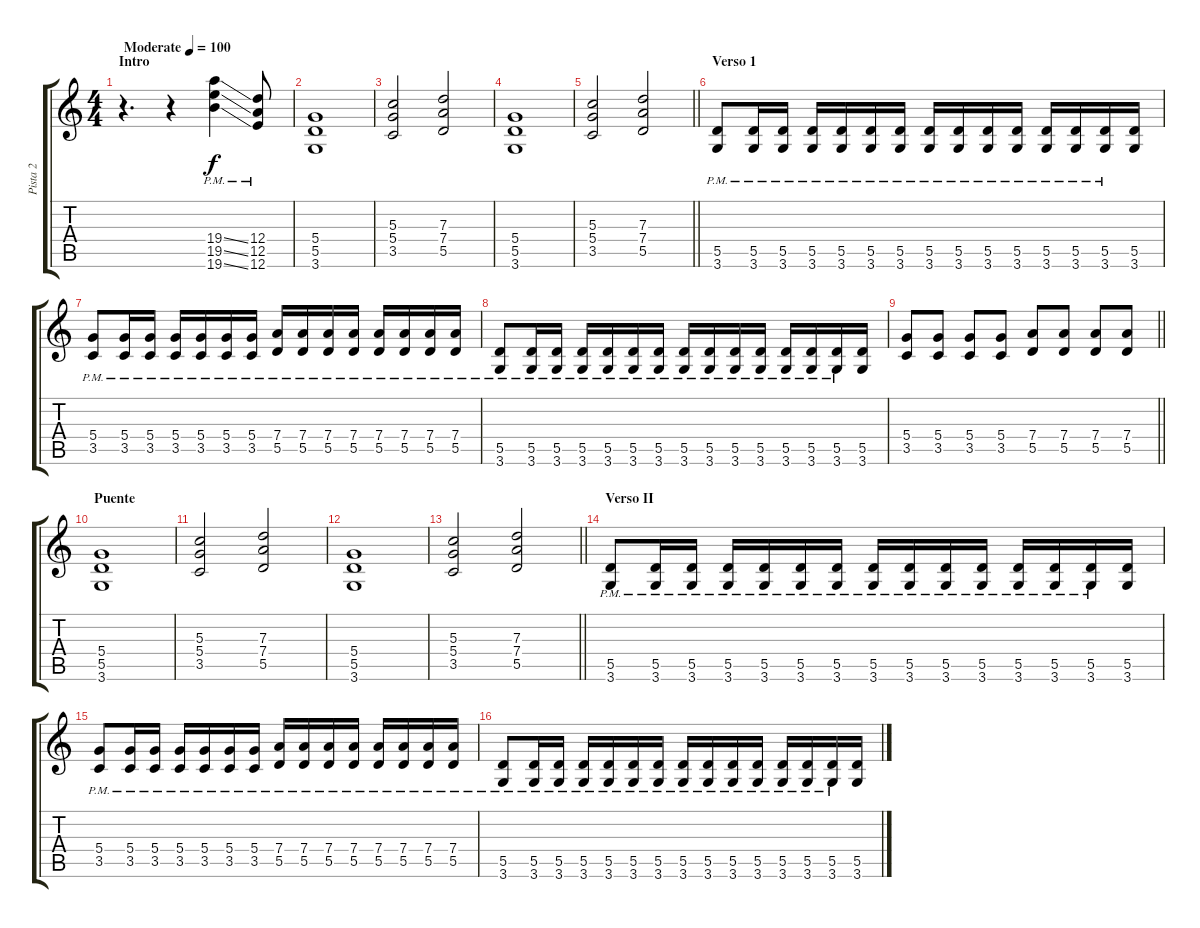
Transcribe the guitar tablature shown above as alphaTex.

\track ("Pista 2" "Pista 2") {instrument distortionguitar}
\staff {score tabs}
\tuning (E4 B3 G3 D3 A2 E2) {hide}
\ts (4 4)
\section ("" "Intro")
\tempo (100 "Moderate")
\clef g2
\ks c
r.4{d dy f instrument distortionguitar} r.4 (19.4{ss pm} 19.5{ss pm} 19.6{ss pm}).4 (12.4{pm} 12.5{pm} 12.6{pm}).8 |
(5.4 5.5 3.6).1 |
(5.3 5.4 3.5).2 (7.3 7.4 5.5).2 |
(5.4 5.5 3.6).1 |
\barLineRight lightlight
(5.3 5.4 3.5).2 (7.3 7.4 5.5).2 |
\section ("" "Verso 1")
(5.5{pm} 3.6{pm}).8{volume 12} (5.5{pm} 3.6{pm}).16 (5.5{pm} 3.6{pm}).16 (5.5{pm} 3.6{pm}).16 (5.5{pm} 3.6{pm}).16 (5.5{pm} 3.6{pm}).16 (5.5{pm} 3.6{pm}).16 (5.5{pm} 3.6{pm}).16{volume 12} (5.5{pm} 3.6{pm}).16 (5.5{pm} 3.6{pm}).16 (5.5{pm} 3.6{pm}).16 (5.5{pm} 3.6{pm}).16 (5.5{pm} 3.6{pm}).16 (5.5{pm} 3.6{pm}).16 (5.5 3.6).16 |
(5.4 3.5{pm}).8 (5.4 3.5{pm}).16 (5.4 3.5{pm}).16 (5.4 3.5{pm}).16 (5.4 3.5{pm}).16 (5.4 3.5{pm}).16 (5.4 3.5{pm}).16 (7.4{pm} 5.5{pm}).16 (7.4{pm} 5.5{pm}).16 (7.4{pm} 5.5{pm}).16 (7.4{pm} 5.5{pm}).16 (7.4{pm} 5.5{pm}).16 (7.4{pm} 5.5{pm}).16 (7.4{pm} 5.5{pm}).16 (7.4 5.5{pm}).16 |
(5.5{pm} 3.6{pm}).8{volume 12} (5.5{pm} 3.6{pm}).16 (5.5{pm} 3.6{pm}).16 (5.5{pm} 3.6{pm}).16 (5.5{pm} 3.6{pm}).16 (5.5{pm} 3.6{pm}).16 (5.5{pm} 3.6{pm}).16 (5.5{pm} 3.6{pm}).16{volume 12} (5.5{pm} 3.6{pm}).16 (5.5{pm} 3.6{pm}).16 (5.5{pm} 3.6{pm}).16 (5.5{pm} 3.6{pm}).16 (5.5{pm} 3.6{pm}).16 (5.5{pm} 3.6{pm}).16 (5.5 3.6).16 |
\barLineRight lightlight
(5.4 3.5).8 (5.4 3.5).8 (5.4 3.5).8 (5.4 3.5).8 (7.4 5.5).8 (7.4 5.5).8 (7.4 5.5).8 (7.4 5.5).8 |
\section ("" "Puente")
(5.4 5.5 3.6).1{volume 16} |
(5.3 5.4 3.5).2 (7.3 7.4 5.5).2 |
(5.4 5.5 3.6).1 |
\barLineRight lightlight
(5.3 5.4 3.5).2 (7.3 7.4 5.5).2 |
\section ("" "Verso II")
(5.5{pm} 3.6{pm}).8{volume 12} (5.5{pm} 3.6{pm}).16 (5.5{pm} 3.6{pm}).16 (5.5{pm} 3.6{pm}).16 (5.5{pm} 3.6{pm}).16 (5.5{pm} 3.6{pm}).16 (5.5{pm} 3.6{pm}).16 (5.5{pm} 3.6{pm}).16{volume 12} (5.5{pm} 3.6{pm}).16 (5.5{pm} 3.6{pm}).16 (5.5{pm} 3.6{pm}).16 (5.5{pm} 3.6{pm}).16 (5.5{pm} 3.6{pm}).16 (5.5{pm} 3.6{pm}).16 (5.5 3.6).16 |
(5.4 3.5{pm}).8 (5.4 3.5{pm}).16 (5.4 3.5{pm}).16 (5.4 3.5{pm}).16 (5.4 3.5{pm}).16 (5.4 3.5{pm}).16 (5.4 3.5{pm}).16 (7.4{pm} 5.5{pm}).16 (7.4{pm} 5.5{pm}).16 (7.4{pm} 5.5{pm}).16 (7.4{pm} 5.5{pm}).16 (7.4{pm} 5.5{pm}).16 (7.4{pm} 5.5{pm}).16 (7.4{pm} 5.5{pm}).16 (7.4 5.5{pm}).16 |
(5.5{pm} 3.6{pm}).8{volume 12} (5.5{pm} 3.6{pm}).16 (5.5{pm} 3.6{pm}).16 (5.5{pm} 3.6{pm}).16 (5.5{pm} 3.6{pm}).16 (5.5{pm} 3.6{pm}).16 (5.5{pm} 3.6{pm}).16 (5.5{pm} 3.6{pm}).16{volume 12} (5.5{pm} 3.6{pm}).16 (5.5{pm} 3.6{pm}).16 (5.5{pm} 3.6{pm}).16 (5.5{pm} 3.6{pm}).16 (5.5{pm} 3.6{pm}).16 (5.5{pm} 3.6{pm}).16 (5.5 3.6).16
